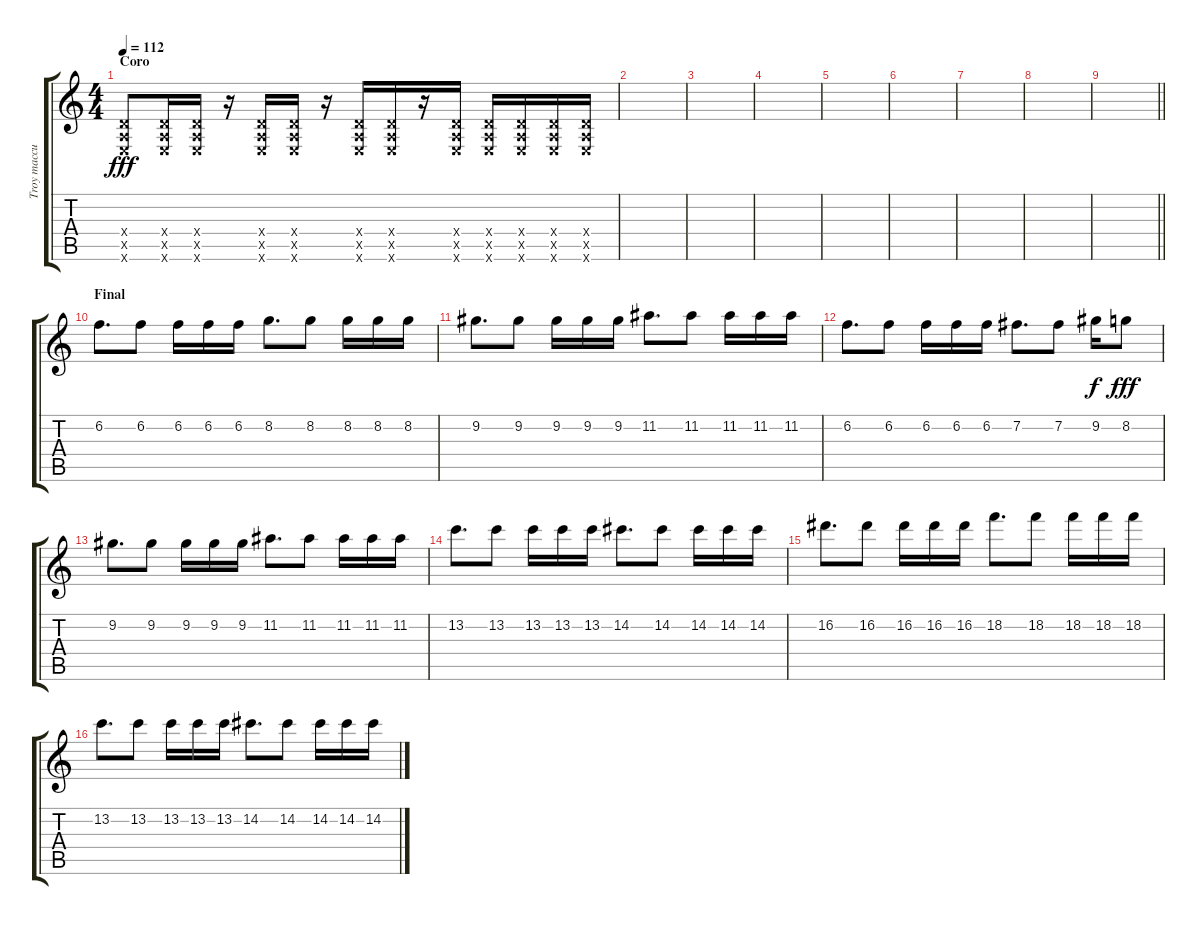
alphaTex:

\track ("Troy maccubbin2" "Troy maccu") {instrument distortionguitar}
\staff {score tabs}
\tuning (E4 B3 G3 D3 A2 E2) {hide}
\ts (4 4)
\section ("" "Coro")
\tempo 112
\clef g2
\ks c
(0.4{x} 0.5{x} 0.6{x}).8{dy fff volume 16 instrument distortionguitar} (0.4{x} 0.5{x} 0.6{x}).16 (0.4{x} 0.5{x} 0.6{x}).16 r.16 (0.4{x} 0.5{x} 0.6{x}).16 (0.4{x} 0.5{x} 0.6{x}).16 r.16 (0.4{x} 0.5{x} 0.6{x}).16 (0.4{x} 0.5{x} 0.6{x}).16 r.16 (0.4{x} 0.5{x} 0.6{x}).16 (0.4{x} 0.5{x} 0.6{x}).16 (0.4{x} 0.5{x} 0.6{x}).16 (0.4{x} 0.5{x} 0.6{x}).16 (0.4{x} 0.5{x} 0.6{x}).16 |
|
|
|
|
|
|
|
\barLineRight lightlight
|
\section ("" "Final")
6.2.8{d} 6.2.8 6.2.16 6.2.16 6.2.16 8.2.8{d} 8.2.8 8.2.16 8.2.16 8.2.16 |
9.2.8{d} 9.2.8 9.2.16 9.2.16 9.2.16 11.2.8{d} 11.2.8 11.2.16 11.2.16 11.2.16 |
6.2.8{d} 6.2.8 6.2.16 6.2.16 6.2.16 7.2.8{d} 7.2.8 9.2.16{dy f} 8.2.8{dy fff} |
9.2.8{d} 9.2.8 9.2.16 9.2.16 9.2.16 11.2.8{d} 11.2.8 11.2.16 11.2.16 11.2.16 |
13.2.8{d} 13.2.8 13.2.16 13.2.16 13.2.16 14.2.8{d} 14.2.8 14.2.16 14.2.16 14.2.16 |
16.2.8{d} 16.2.8 16.2.16 16.2.16 16.2.16 18.2.8{d} 18.2.8 18.2.16 18.2.16 18.2.16 |
13.2.8{d} 13.2.8 13.2.16 13.2.16 13.2.16 14.2.8{d} 14.2.8 14.2.16 14.2.16 14.2.16
